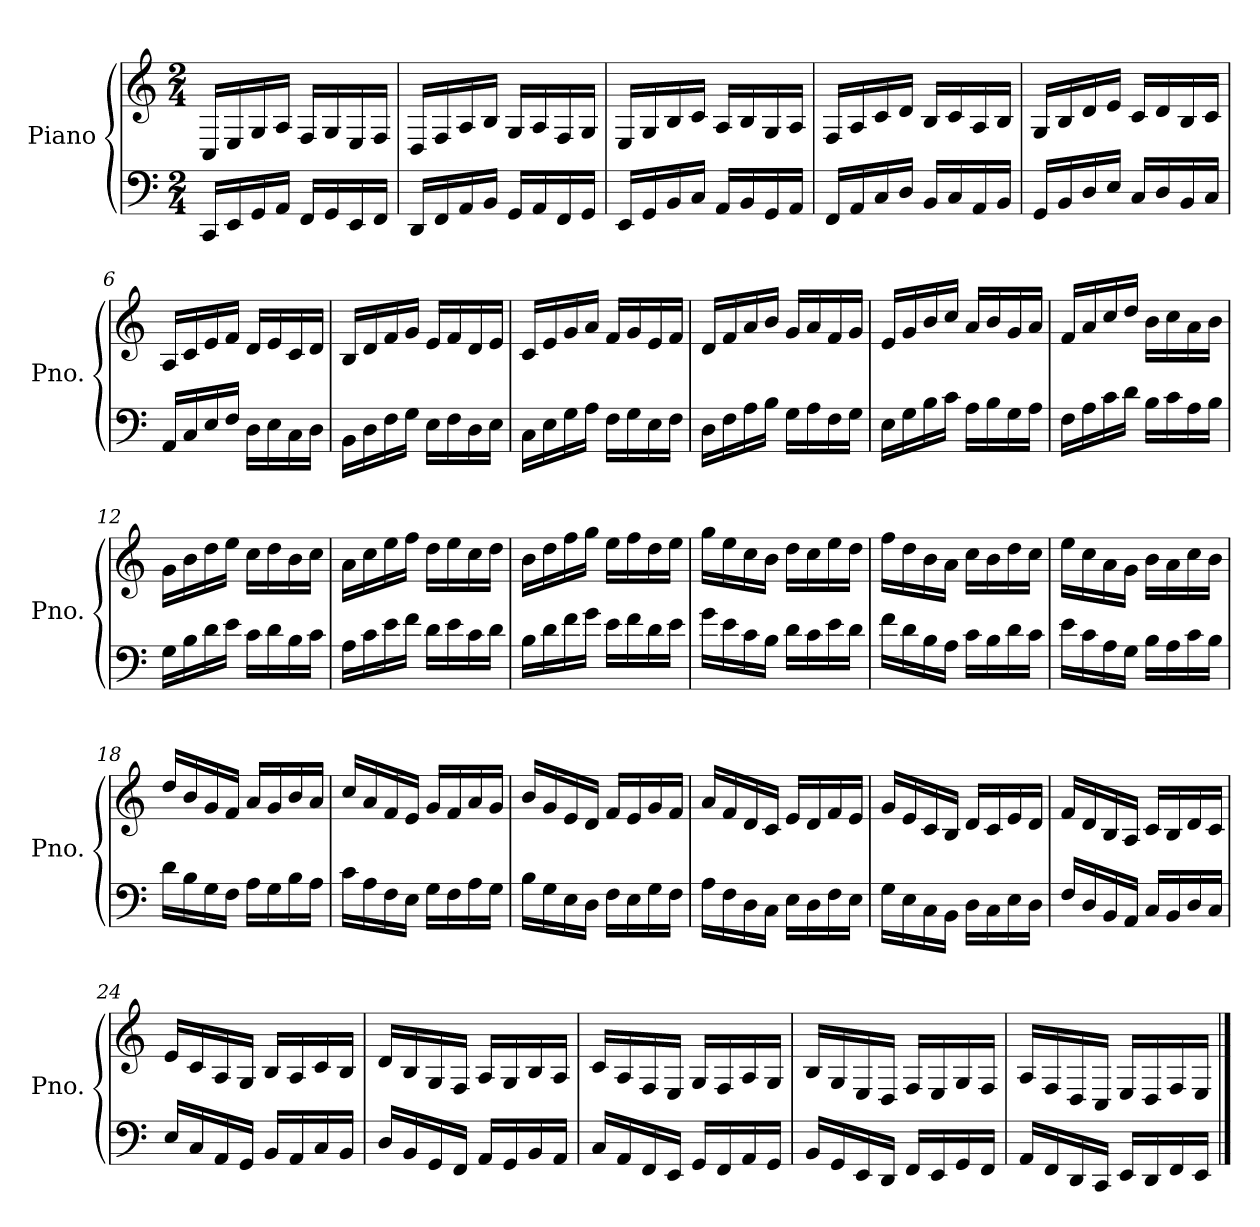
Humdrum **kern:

**kern	**kern
*part1	*part1
*staff2	*staff1
*I"Piano	*
*I'Pno.	*
*clefF4	*clefG2
*k[]	*k[]
*M2/4	*M2/4
*MM80	*MM80
=1	=1
16CC</LL	16C/LL
16EE</	16E/
16GG</	16G/
16AA</JJ	16A/JJ
16FF</LL	16F/LL
16GG</	16G/
16EE</	16E/
16FF</JJ	16F/JJ
=2	=2
16DD</LL	16D/LL
16FF</	16F/
16AA</	16A/
16BB</JJ	16B/JJ
16GG</LL	16G/LL
16AA</	16A/
16FF</	16F/
16GG</JJ	16G/JJ
=3	=3
16EE</LL	16E/LL
16GG</	16G/
16BB</	16B/
16C</JJ	16c/JJ
16AA</LL	16A/LL
16BB</	16B/
16GG</	16G/
16AA</JJ	16A/JJ
=4	=4
16FF</LL	16F/LL
16AA</	16A/
16C</	16c/
16D</JJ	16d/JJ
16BB</LL	16B/LL
16C</	16c/
16AA</	16A/
16BB</JJ	16B/JJ
!!LO:LB:g=z
=5	=5
16GG</LL	16G/LL
16BB</	16B/
16D</	16d/
16E</JJ	16e/JJ
16C</LL	16c/LL
16D</	16d/
16BB</	16B/
16C</JJ	16c/JJ
=6	=6
16AA</LL	16A/LL
16C</	16c/
16E</	16e/
16F</JJ	16f/JJ
16D<\LL	16d/LL
16E<\	16e/
16C<\	16c/
16D<\JJ	16d/JJ
=7	=7
16BB<\LL	16B/LL
16D<\	16d/
16F<\	16f/
16G<\JJ	16g/JJ
16E<\LL	16e/LL
16F<\	16f/
16D<\	16d/
16E<\JJ	16e/JJ
=8	=8
16C<\LL	16c/LL
16E<\	16e/
16G<\	16g/
16A<\JJ	16a/JJ
16F<\LL	16f/LL
16G<\	16g/
16E<\	16e/
16F<\JJ	16f/JJ
=9	=9
16D<\LL	16d/LL
16F<\	16f/
16A<\	16a/
16B<\JJ	16b/JJ
16G<\LL	16g/LL
16A<\	16a/
16F<\	16f/
16G<\JJ	16g/JJ
!!LO:LB:g=z
=10	=10
16E<\LL	16e/LL
16G<\	16g/
16B<\	16b/
16c<\JJ	16cc/JJ
16A<\LL	16a/LL
16B<\	16b/
16G<\	16g/
16A<\JJ	16a/JJ
=11	=11
16F<\LL	16f/LL
16A<\	16a/
16c<\	16cc/
16d<\JJ	16dd/JJ
16B<\LL	16b\LL
16c<\	16cc\
16A<\	16a\
16B<\JJ	16b\JJ
=12	=12
16G<\LL	16g\LL
16B<\	16b\
16d<\	16dd\
16e<\JJ	16ee\JJ
16c<\LL	16cc\LL
16d<\	16dd\
16B<\	16b\
16c<\JJ	16cc\JJ
=13	=13
16A<\LL	16a\LL
16c<\	16cc\
16e<\	16ee\
16f<\JJ	16ff\JJ
16d<\LL	16dd\LL
16e<\	16ee\
16c<\	16cc\
16d<\JJ	16dd\JJ
=14	=14
16B<\LL	16b\LL
16d<\	16dd\
16f<\	16ff\
16g<\JJ	16gg\JJ
16e<\LL	16ee\LL
16f<\	16ff\
16d<\	16dd\
16e<\JJ	16ee\JJ
!!LO:LB:g=z
=15	=15
16g<\LL	16gg\LL
16e<\	16ee\
16c<\	16cc\
16B<\JJ	16b\JJ
16d<\LL	16dd\LL
16c<\	16cc\
16e<\	16ee\
16d<\JJ	16dd\JJ
=16	=16
16f<\LL	16ff\LL
16d<\	16dd\
16B<\	16b\
16A<\JJ	16a\JJ
16c<\LL	16cc\LL
16B<\	16b\
16d<\	16dd\
16c<\JJ	16cc\JJ
=17	=17
16e<\LL	16ee\LL
16c<\	16cc\
16A<\	16a\
16G<\JJ	16g\JJ
16B<\LL	16b\LL
16A<\	16a\
16c<\	16cc\
16B<\JJ	16b\JJ
=18	=18
16d<\LL	16dd/LL
16B<\	16b/
16G<\	16g/
16F<\JJ	16f/JJ
16A<\LL	16a/LL
16G<\	16g/
16B<\	16b/
16A<\JJ	16a/JJ
=19	=19
16c<\LL	16cc/LL
16A<\	16a/
16F<\	16f/
16E<\JJ	16e/JJ
16G<\LL	16g/LL
16F<\	16f/
16A<\	16a/
16G<\JJ	16g/JJ
!!LO:LB:g=z
=20	=20
16B<\LL	16b/LL
16G<\	16g/
16E<\	16e/
16D<\JJ	16d/JJ
16F<\LL	16f/LL
16E<\	16e/
16G<\	16g/
16F<\JJ	16f/JJ
=21	=21
16A<\LL	16a/LL
16F<\	16f/
16D<\	16d/
16C<\JJ	16c/JJ
16E<\LL	16e/LL
16D<\	16d/
16F<\	16f/
16E<\JJ	16e/JJ
=22	=22
16G<\LL	16g/LL
16E<\	16e/
16C<\	16c/
16BB<\JJ	16B/JJ
16D<\LL	16d/LL
16C<\	16c/
16E<\	16e/
16D<\JJ	16d/JJ
=23	=23
16F</LL	16f/LL
16D</	16d/
16BB</	16B/
16AA</JJ	16A/JJ
16C</LL	16c/LL
16BB</	16B/
16D</	16d/
16C</JJ	16c/JJ
=24	=24
16E</LL	16e/LL
16C</	16c/
16AA</	16A/
16GG</JJ	16G/JJ
16BB</LL	16B/LL
16AA</	16A/
16C</	16c/
16BB</JJ	16B/JJ
!!LO:LB:g=z
=25	=25
16D</LL	16d/LL
16BB</	16B/
16GG</	16G/
16FF</JJ	16F/JJ
16AA</LL	16A/LL
16GG</	16G/
16BB</	16B/
16AA</JJ	16A/JJ
=26	=26
16C</LL	16c/LL
16AA</	16A/
16FF</	16F/
16EE</JJ	16E/JJ
16GG</LL	16G/LL
16FF</	16F/
16AA</	16A/
16GG</JJ	16G/JJ
=27	=27
16BB</LL	16B/LL
16GG</	16G/
16EE</	16E/
16DD</JJ	16D/JJ
16FF</LL	16F/LL
16EE</	16E/
16GG</	16G/
16FF</JJ	16F/JJ
=28	=28
16AA</LL	16A/LL
16FF</	16F/
16DD</	16D/
16CC</JJ	16C/JJ
16EE</LL	16E/LL
16DD</	16D/
16FF</	16F/
16EE</JJ	16E/JJ
==	==
*-	*-
